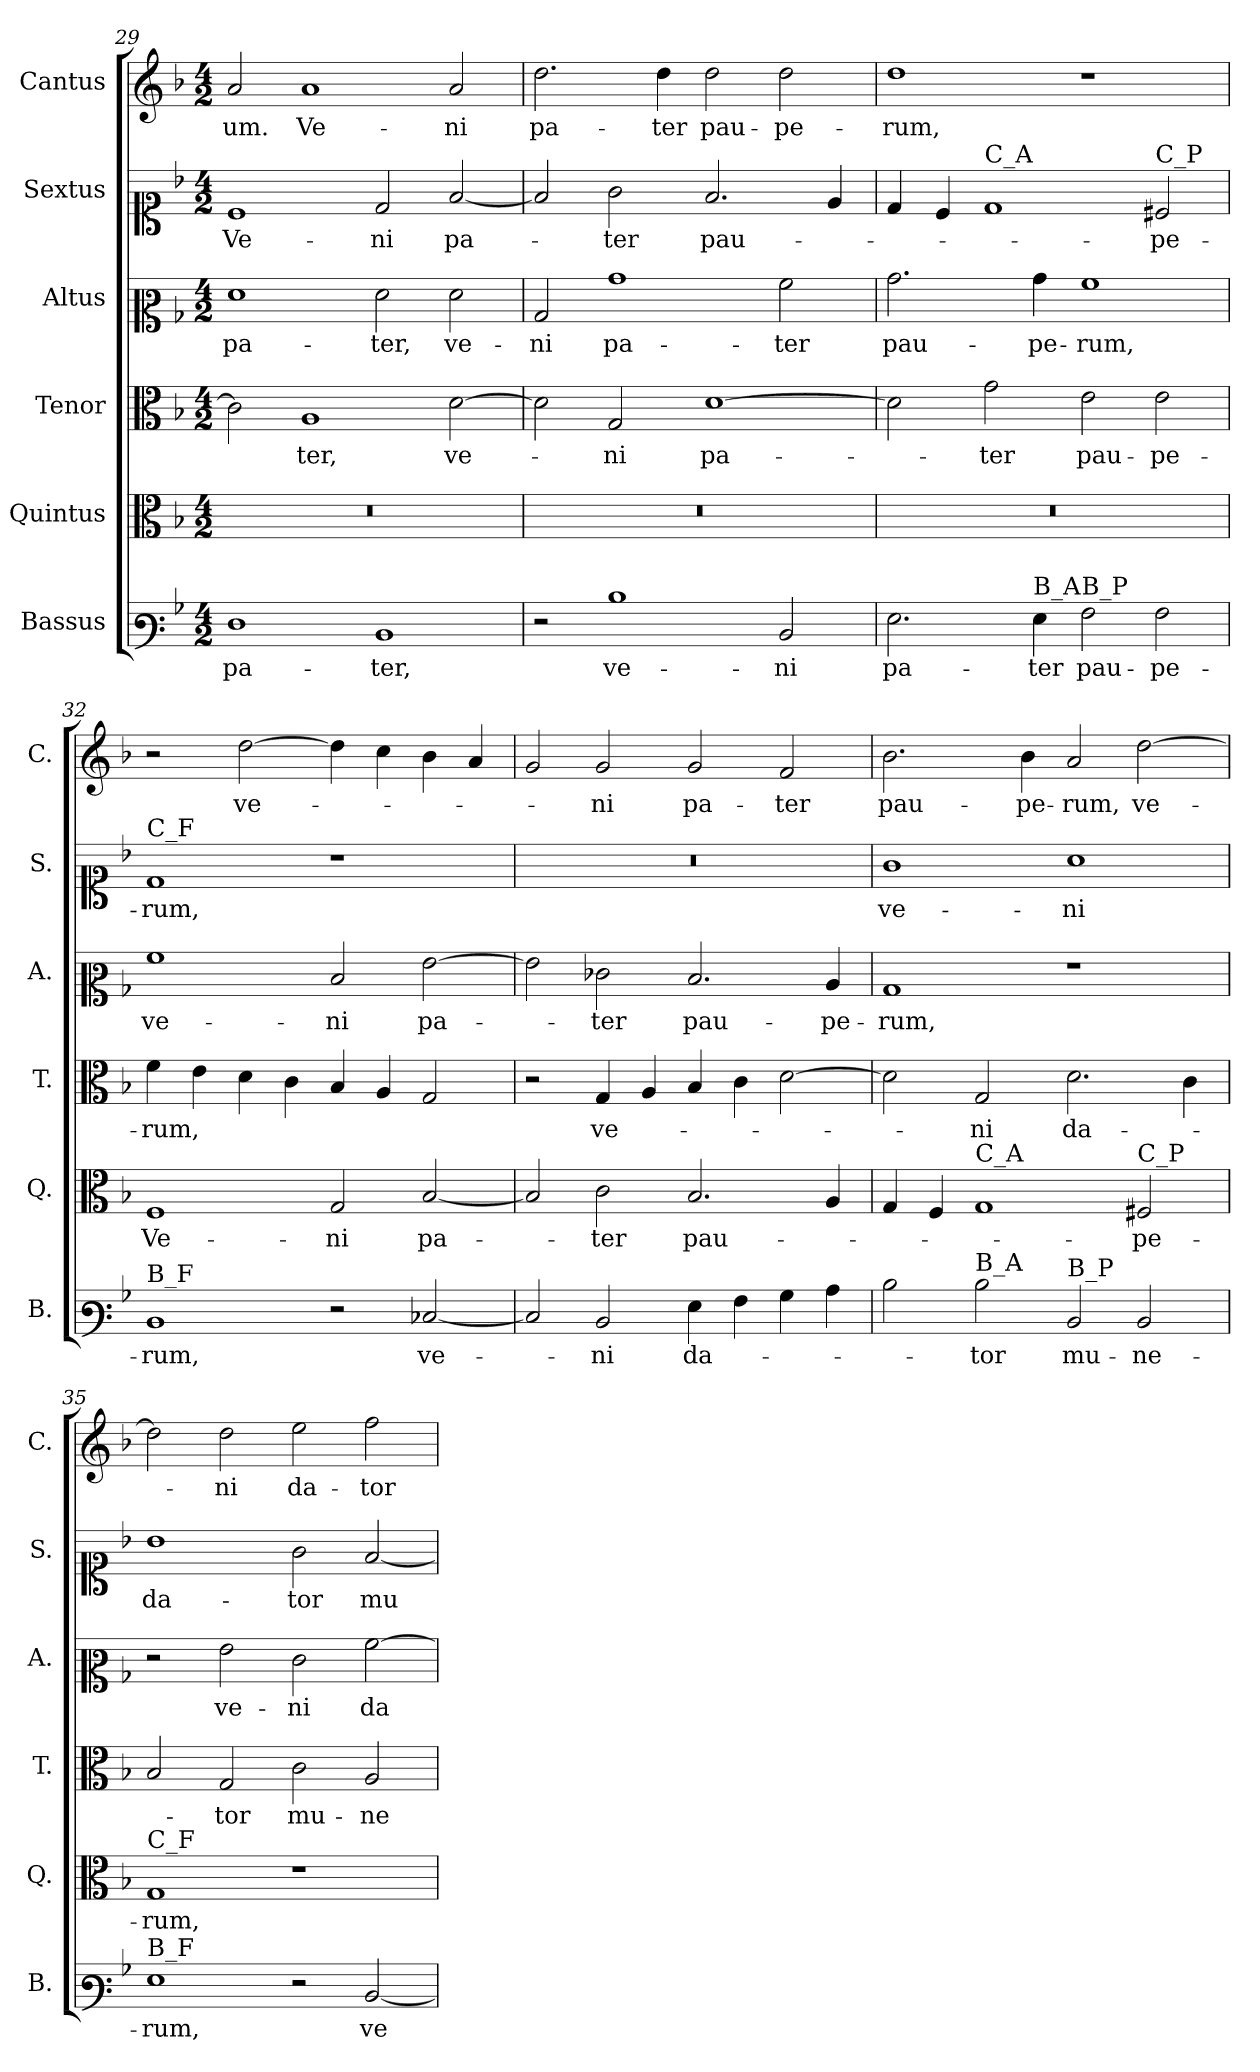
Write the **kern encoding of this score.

**kern	**text	**kern	**text	**kern	**text	**kern	**text	**kern	**text	**kern	**text
*part6	*part6	*part5	*part5	*part4	*part4	*part3	*part3	*part2	*part2	*part1	*part1
*staff6	*staff6	*staff5	*staff5	*staff4	*staff4	*staff3	*staff3	*staff2	*staff2	*staff1	*staff1
*I"Bassus	*	*I"Quintus	*	*I"Tenor	*	*I"Altus	*	*I"Sextus	*	*I"Cantus	*
*I'B.	*	*I'Q.	*	*I'T.	*	*I'A.	*	*I'S.	*	*I'C.	*
*clefF3	*	*clefC3	*	*clefC3	*	*clefC2	*	*clefC1	*	*clefG2	*
*k[b-]	*	*k[b-]	*	*k[b-]	*	*k[b-]	*	*k[b-]	*	*k[b-]	*
*M4/2	*	*M4/2	*	*M4/2	*	*M4/2	*	*M4/2	*	*M4/2	*
=29	=29	=29	=29	=29	=29	=29	=29	=29	=29	=29	=29
!	!	!LO:N:vis=1	!	!	!	!	!	!	!	!	!
1F	pa-	0r	.	2c\]	.	1f	pa-	1c	Ve-	2a/	-um.
.	.	.	.	1A	-ter,	.	.	.	.	1a	Ve-
1D	-ter,	.	.	.	.	2f\	-ter,	2d/	-ni	.	.
.	.	.	.	[2d\	ve-	2f\	ve-	[2f/	pa-	2a/	-ni
=30	=30	=30	=30	=30	=30	=30	=30	=30	=30	=30	=30
!	!	!LO:N:vis=1	!	!	!	!	!	!	!	!	!
2r	.	0r	.	2d\]	.	2B-/	-ni	2f/]	.	2.dd\	pa-
1d	ve-	.	.	2G/	-ni	1b-	pa-	2g\	-ter	.	.
.	.	.	.	.	.	.	.	.	.	4dd\	-ter
.	.	.	.	[1d	pa-	.	.	2.f/	pau-	2dd\	pau-
2D/	-ni	.	.	.	.	2a\	-ter	.	.	2dd\	-pe-
.	.	.	.	.	.	.	.	4e/	.	.	.
=31	=31	=31	=31	=31	=31	=31	=31	=31	=31	=31	=31
!	!	!LO:N:vis=1	!	!	!	!	!	!	!	!	!
2.G\	pa-	0r	.	2d\]	.	2.b-\	pau-	4d/	.	1dd	-rum,
.	.	.	.	.	.	.	.	4c/	.	.	.
!	!	!	!	!	!	!	!	!LO:TX:a:t=C_A	!	!	!
.	.	.	.	2g\	-ter	.	.	1d	.	.	.
!LO:TX:a:t=B_A	!	!	!	!	!	!	!	!	!	!	!
4G\	-ter	.	.	.	.	4b-\	-pe-	.	.	.	.
!LO:TX:a:t=B_P	!	!	!	!	!	!	!	!	!	!	!
2A\	pau-	.	.	2e\	pau-	1a	-rum,	.	.	1r	.
!	!	!	!	!	!	!	!	!LO:TX:a:t=C_P	!	!	!
2A\	-pe-	.	.	2e\	-pe-	.	.	2c#X/	-pe-	.	.
=32	=32	=32	=32	=32	=32	=32	=32	=32	=32	=32	=32
!	!	!	!	!	!	!	!	!LO:TX:a:t=C_F	!	!	!
!LO:TX:a:t=B_F	!	!	!	!	!	!	!	!	!	!	!
1D	-rum,	1F	Ve-	4f\	-rum,	1a	ve-	1d	-rum,	2r	.
.	.	.	.	4e\	.	.	.	.	.	.	.
.	.	.	.	4d\	.	.	.	.	.	[2dd\	ve-
.	.	.	.	4c\	.	.	.	.	.	.	.
2r	.	2G/	-ni	4B-/	.	2d/	-ni	1r	.	4dd\]	.
.	.	.	.	4A/	.	.	.	.	.	4cc\	.
[2E-X/	ve-	[2B-/	pa-	2G/	.	[2g\	pa-	.	.	4b-\	.
.	.	.	.	.	.	.	.	.	.	4a/	.
=33	=33	=33	=33	=33	=33	=33	=33	=33	=33	=33	=33
!	!	!	!	!	!	!	!	!LO:N:vis=1	!	!	!
2E-/]	.	2B-/]	.	2r	.	2g\]	.	0r	.	2g/	.
2D/	-ni	2c\	-ter	4G/	ve-	2e-X\	-ter	.	.	2g/	-ni
.	.	.	.	4A/	.	.	.	.	.	.	.
4G\	da-	2.B-/	pau-	4B-/	.	2.d/	pau-	.	.	2g/	pa-
4A\	.	.	.	4c\	.	.	.	.	.	.	.
4B-\	.	.	.	[2d\	.	.	.	.	.	2f/	-ter
4c\	.	4A/	.	.	.	4c/	-pe-	.	.	.	.
=34	=34	=34	=34	=34	=34	=34	=34	=34	=34	=34	=34
2d\	.	4G/	.	2d\]	.	1B-	-rum,	1g	ve-	2.b-\	pau-
.	.	4F/	.	.	.	.	.	.	.	.	.
!	!	!LO:TX:a:t=C_A	!	!	!	!	!	!	!	!	!
!LO:TX:a:t=B_A	!	!	!	!	!	!	!	!	!	!	!
2d\	-tor	1G	.	2G/	-ni	.	.	.	.	.	.
.	.	.	.	.	.	.	.	.	.	4b-\	-pe-
!LO:TX:a:t=B_P	!	!	!	!	!	!	!	!	!	!	!
2D/	mu-	.	.	2.d\	da-	1r	.	1a	-ni	2a/	-rum,
!	!	!LO:TX:a:t=C_P	!	!	!	!	!	!	!	!	!
2D/	-ne-	2F#X/	pe-	.	.	.	.	.	.	[2dd\	ve-
.	.	.	.	4c\	.	.	.	.	.	.	.
=35	=35	=35	=35	=35	=35	=35	=35	=35	=35	=35	=35
!	!	!LO:TX:a:t=C_F	!	!	!	!	!	!	!	!	!
!LO:TX:a:t=B_F	!	!	!	!	!	!	!	!	!	!	!
1G	-rum,	1G	-rum,	2B-/	.	2r	.	1b-	da-	2dd\]	.
.	.	.	.	2G/	-tor	2g\	ve-	.	.	2dd\	ni
2r	.	1r	.	2c\	mu-	2e\	-ni	2g\	-tor	2ee\	da-
[2D/	ve-	.	.	2A/	-ne-	[2a\	da-	[2f/	mu-	2ff\	-tor
=	=	=	=	=	=	=	=	=	=	=	=
*-	*-	*-	*-	*-	*-	*-	*-	*-	*-	*-	*-
